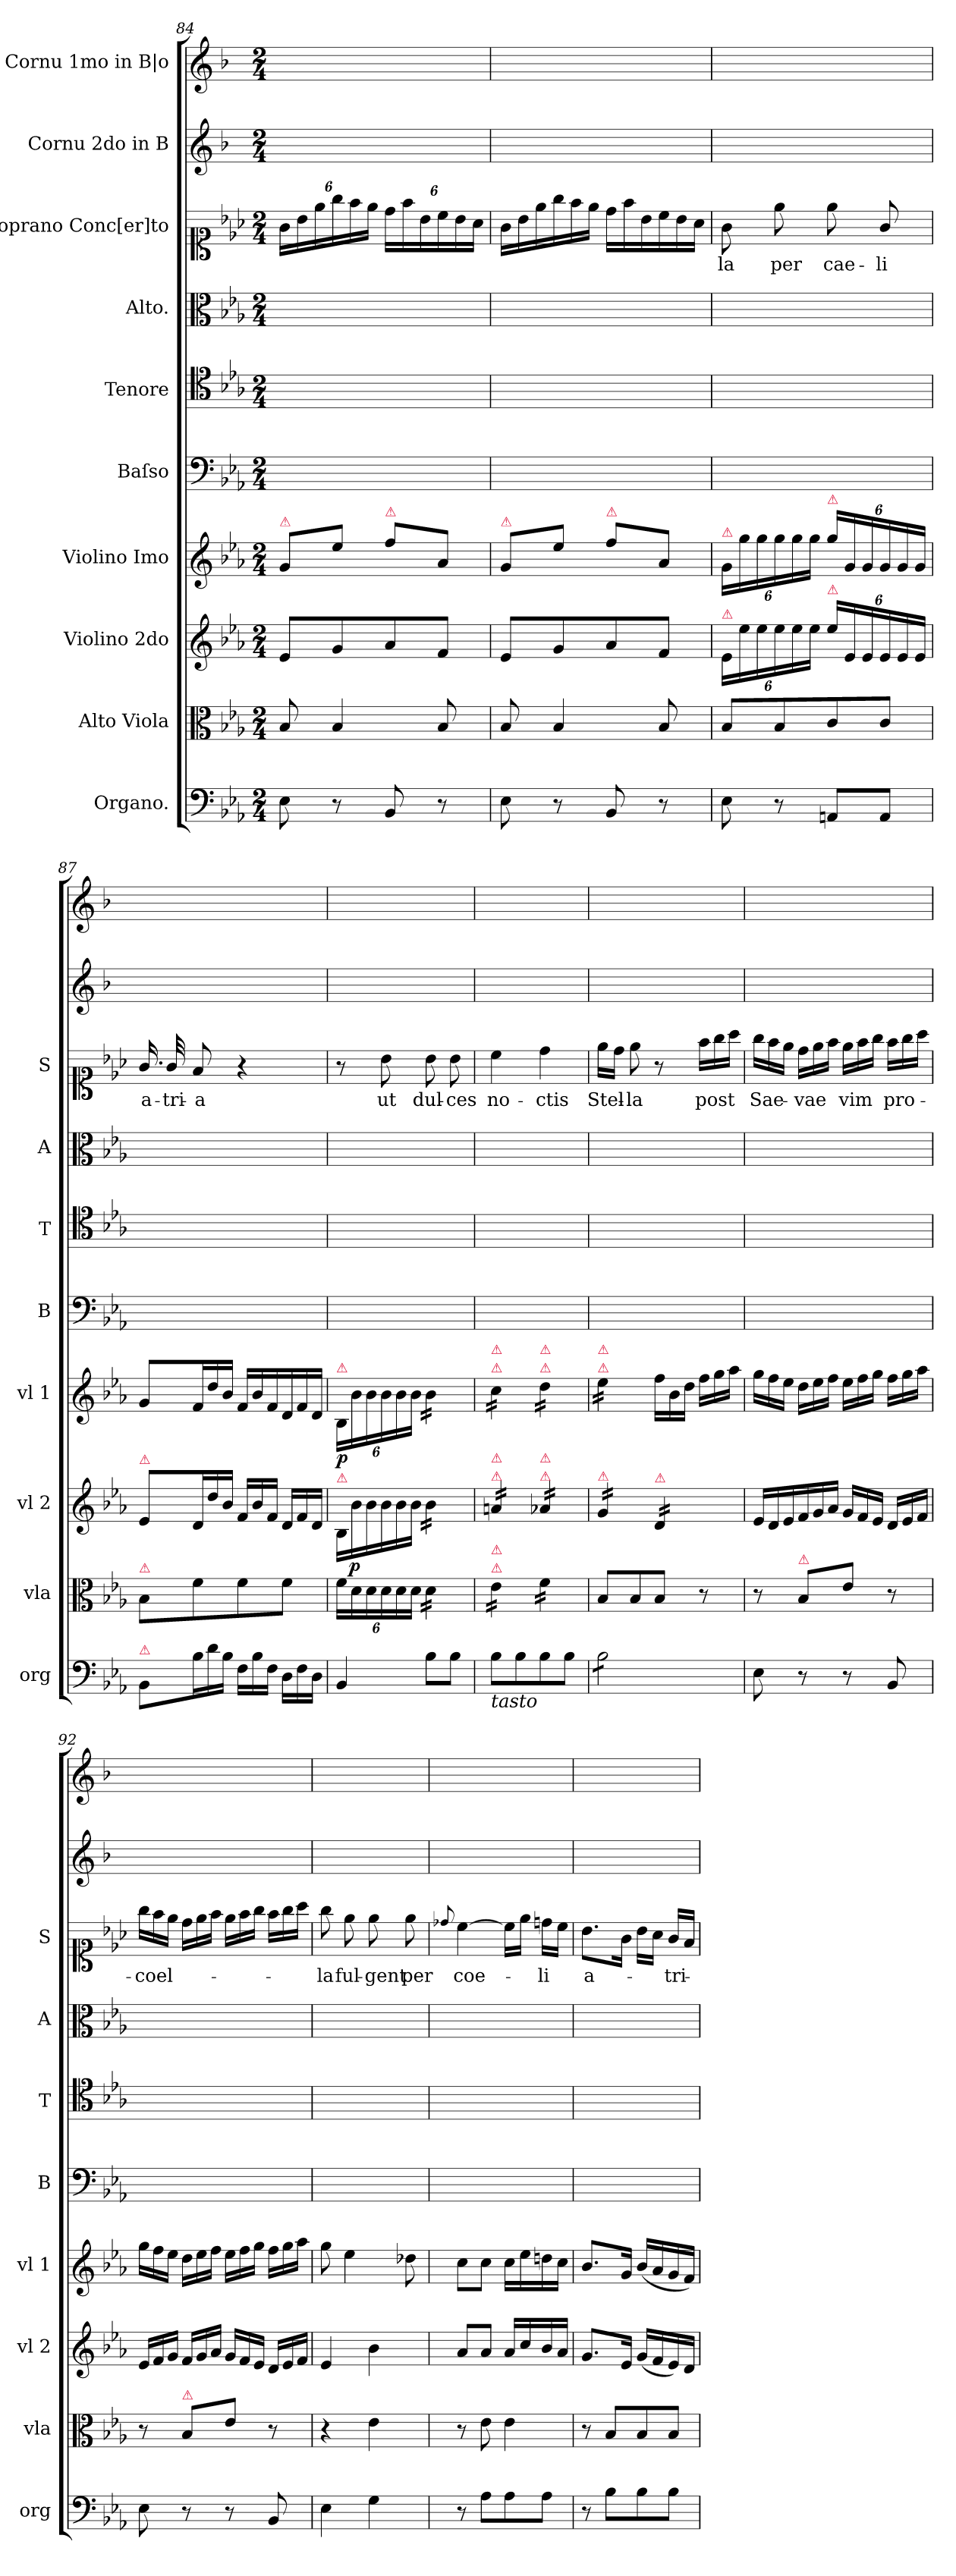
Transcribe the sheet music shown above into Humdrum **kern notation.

**kern	**dynam	**kern	**kern	**dynam	**kern	**dynam	**kern	**kern	**kern	**kern	**text	**kern	**kern
*part10	*part10	*part9	*part8	*part8	*part7	*part7	*part6	*part5	*part4	*part3	*part3	*part2	*part1
*staff10	*staff10	*staff9	*staff8	*staff8	*staff7	*staff7	*staff6	*staff5	*staff4	*staff3	*staff3	*staff2	*staff1
*I"Organo.	*	*I"Alto Viola	*I"Violino 2do	*	*I"Violino Imo	*	*I"Baſso	*I"Tenore	*I"Alto.	*I"Soprano Conc[er]to	*	*I"Cornu 2do in B	*I"Cornu 1mo in B|o
*I'org	*	*I'vla	*I'vl 2	*	*I'vl 1	*	*I'B	*I'T	*I'A	*I'S	*	*	*
*clefF4	*	*clefC3	*clefG2	*	*clefG2	*	*clefF4	*clefC4	*clefC3	*clefC1	*	*clefG2	*clefG2
*	*	*	*	*	*	*	*	*	*	*	*	*ITrd1c2	*ITrd1c2
*k[b-e-a-]	*	*k[b-e-a-]	*k[b-e-a-]	*	*k[b-e-a-]	*	*k[b-e-a-]	*k[b-e-a-]	*k[b-e-a-]	*k[b-e-a-]	*	*k[b-e-a-]	*k[b-e-a-]
*E-:	*	*E-:	*E-:	*	*E-:	*	*E-:	*E-:	*E-:	*E-:	*	*E-:	*E-:
*M2/4	*	*M2/4	*M2/4	*	*M2/4	*	*M2/4	*M2/4	*M2/4	*M2/4	*	*M2/4	*M2/4
=84	=84	=84	=84	=84	=84	=84	=84	=84	=84	=84	=84	=84	=84
!	!	!	!	!	!LO:TX:a:color=crimson:t=⚠	!	!	!	!	!	!	!	!
8E-\	.	8B-/	8e-/L	.	8g/L	.	2ryy	2ryy	2ryy	24g\LL	.	2ryy	2ryy
.	.	.	.	.	.	.	.	.	.	24b-\	.	.	.
.	.	.	.	.	.	.	.	.	.	24ee-\	.	.	.
8r	.	4B-/	8g/	.	8ee-\J	.	.	.	.	24gg\	.	.	.
.	.	.	.	.	.	.	.	.	.	24ff\	.	.	.
.	.	.	.	.	.	.	.	.	.	24ee-\JJ	.	.	.
!	!	!	!	!	!LO:TX:a:color=crimson:t=⚠	!	!	!	!	!	!	!	!
8BB-/	.	.	8a-/	.	8ff\L	.	.	.	.	24dd\LL	.	.	.
.	.	.	.	.	.	.	.	.	.	24ff\	.	.	.
.	.	.	.	.	.	.	.	.	.	24b-\	.	.	.
8r	.	8B-/	8f/J	.	8a-/J	.	.	.	.	24cc\	.	.	.
.	.	.	.	.	.	.	.	.	.	24b-\	.	.	.
.	.	.	.	.	.	.	.	.	.	24a-\JJ	.	.	.
=85	=85	=85	=85	=85	=85	=85	=85	=85	=85	=85	=85	=85	=85
*	*	*	*	*	*	*	*	*	*	*Xtuplet	*	*	*
!	!	!	!	!	!LO:TX:a:color=crimson:t=⚠	!	!	!	!	!	!	!	!
8E-\	.	8B-/	8e-/L	.	8g/L	.	2ryy	2ryy	2ryy	24g\LL	.	2ryy	2ryy
.	.	.	.	.	.	.	.	.	.	24b-\	.	.	.
.	.	.	.	.	.	.	.	.	.	24ee-\	.	.	.
8r	.	4B-/	8g/	.	8ee-\J	.	.	.	.	24gg\	.	.	.
.	.	.	.	.	.	.	.	.	.	24ff\	.	.	.
.	.	.	.	.	.	.	.	.	.	24ee-\JJ	.	.	.
!	!	!	!	!	!LO:TX:a:color=crimson:t=⚠	!	!	!	!	!	!	!	!
8BB-/	.	.	8a-/	.	8ff\L	.	.	.	.	24dd\LL	.	.	.
.	.	.	.	.	.	.	.	.	.	24ff\	.	.	.
.	.	.	.	.	.	.	.	.	.	24b-\	.	.	.
8r	.	8B-/	8f/J	.	8a-/J	.	.	.	.	24cc\	.	.	.
.	.	.	.	.	.	.	.	.	.	24b-\	.	.	.
.	.	.	.	.	.	.	.	.	.	24a-\JJ	.	.	.
=86	=86	=86	=86	=86	=86	=86	=86	=86	=86	=86	=86	=86	=86
!	!	!	!	!	!LO:TX:a:color=crimson:t=⚠	!	!	!	!	!	!	!	!
!	!	!	!LO:TX:a:color=crimson:t=⚠	!	!	!	!	!	!	!	!	!	!
8E-\	.	8B-/L	24e-/LL	.	24g/LL	.	2ryy	2ryy	2ryy	8g\	-la	2ryy	2ryy
.	.	.	24ee-\	.	24gg\	.	.	.	.	.	.	.	.
.	.	.	24ee-\	.	24gg\	.	.	.	.	.	.	.	.
8r	.	8B-/	24ee-\	.	24gg\	.	.	.	.	8ee-\	per	.	.
.	.	.	24ee-\	.	24gg\	.	.	.	.	.	.	.	.
.	.	.	24ee-/JJ	.	24gg\JJ	.	.	.	.	.	.	.	.
!	!	!	!	!	!LO:TX:a:color=crimson:t=⚠	!	!	!	!	!	!	!	!
!	!	!	!LO:TX:a:color=crimson:t=⚠	!	!	!	!	!	!	!	!	!	!
8AAn/L	.	8c/	24ee-\LL	.	24gg\LL	.	.	.	.	8ee-\	cae-	.	.
.	.	.	24e-/	.	24g/	.	.	.	.	.	.	.	.
.	.	.	24e-/	.	24g/	.	.	.	.	.	.	.	.
8AA/J	.	8c/J	24e-/	.	24g/	.	.	.	.	8g/	-li	.	.
.	.	.	24e-/	.	24g/	.	.	.	.	.	.	.	.
.	.	.	24e-/JJ	.	24g/JJ	.	.	.	.	.	.	.	.
=87	=87	=87	=87	=87	=87	=87	=87	=87	=87	=87	=87	=87	=87
!	!	!	!LO:TX:a:color=crimson:t=⚠	!	!	!	!	!	!	!	!	!	!
!	!	!LO:TX:a:color=crimson:t=⚠	!	!	!	!	!	!	!	!	!	!	!
!LO:TX:a:color=crimson:t=⚠	!	!	!	!	!	!	!	!	!	!	!	!	!
!	!LO:DY:b	!	!	!	!	!	!	!	!	!	!	!	!
8BB-/L	for	8B-/L	8e-/L	.	8g/L	.	2ryy	2ryy	2ryy	16.g/	a-	2ryy	2ryy
.	.	.	.	.	.	.	.	.	.	32g/	-tri-	.	.
*Xtuplet	*	*	*Xtuplet	*	*Xtuplet	*	*	*	*	*	*	*	*
!	!	!	!	!LO:DY:b	!	!LO:DY:b	!	!	!	!	!	!	!
24B-\L	.	8f\	24d/L	fo..	24f/L	fo	.	.	.	8f/	-a	.	.
24d\	.	.	24dd\	.	24dd/	.	.	.	.	.	.	.	.
24B-\JJ	.	.	24b-\JJ	.	24b-/JJ	.	.	.	.	.	.	.	.
24F\LL	.	8f\	24f/LL	.	24f/LL	.	.	.	.	4r	.	.	.
24B-\	.	.	24b-/	.	24b-/	.	.	.	.	.	.	.	.
24F\JJ	.	.	24f/JJ	.	24f/	.	.	.	.	.	.	.	.
24D\LL	.	8f\J	24d/LL	.	24d/	.	.	.	.	.	.	.	.
24F\	.	.	24f/	.	24f/	.	.	.	.	.	.	.	.
24D\JJ	.	.	24d/JJ	.	24d/JJ	.	.	.	.	.	.	.	.
=88	=88	=88	=88	=88	=88	=88	=88	=88	=88	=88	=88	=88	=88
*	*	*	*	*	*tuplet	*	*	*	*	*	*	*	*
!	!	!	!	!	!LO:TX:a:color=crimson:t=⚠	!	!	!	!	!	!	!	!
!	!	!	!LO:TX:a:color=crimson:t=⚠	!	!	!	!	!	!	!	!	!	!
4BB-/	.	24f\LL	24B-/LL	.	24B-/LL	p	2ryy	2ryy	2ryy	8r	.	2ryy	2ryy
!	!	!	!	!LO:DY:b	!	!	!	!	!	!	!	!	!
.	.	24d\	24b-\	p	24b-\	.	.	.	.	.	.	.	.
.	.	24d\	24b-\	.	24b-\	.	.	.	.	.	.	.	.
.	.	24d\	24b-\	.	24b-\	.	.	.	.	8b-\	ut	.	.
.	.	24d\	24b-\	.	24b-\	.	.	.	.	.	.	.	.
.	.	24d\JJ	24b-\JJ	.	24b-\JJ	.	.	.	.	.	.	.	.
!	!	!	!	!	!LO:TX:a:color=crimson:t=⚠	!	!	!	!	!	!	!	!
!	!	!	!	!	!LO:TX:a:color=crimson:t=⚠	!	!	!	!	!	!	!	!
!	!	!	!LO:TX:a:color=crimson:t=⚠	!	!	!	!	!	!	!	!	!	!
!	!	!	!LO:TX:a:color=crimson:t=⚠	!	!	!	!	!	!	!	!	!	!
!	!	!LO:TX:a:color=crimson:t=⚠	!	!	!	!	!	!	!	!	!	!	!
!	!	!LO:TX:a:color=crimson:t=⚠	!	!	!	!	!	!	!	!	!	!	!
!	!LO:DY:b	!	!	!	!	!	!	!	!	!	!	!	!
*	*	*tremolo	*	*	*	*	*	*	*	*	*	*	*
*	*	*	*tremolo	*	*	*	*	*	*	*	*	*	*
*	*	*	*	*	*tremolo	*	*	*	*	*	*	*	*
8B-\L	pia	16d\LL	16b-\LL	.	16b-\LL	.	.	.	.	8b-\	dul-	.	.
.	.	16d\	16b-\	.	16b-\	.	.	.	.	.	.	.	.
8B-\J	.	16d\	16b-\	.	16b-\	.	.	.	.	8b-\	-ces	.	.
.	.	16d\JJ	16b-\JJ	.	16b-\JJ	.	.	.	.	.	.	.	.
=89	=89	=89	=89	=89	=89	=89	=89	=89	=89	=89	=89	=89	=89
!	!	!	!	!	!LO:TX:a:color=crimson:t=⚠	!	!	!	!	!	!	!	!
!	!	!	!	!	!LO:TX:a:color=crimson:t=⚠	!	!	!	!	!	!	!	!
!	!	!	!LO:TX:a:color=crimson:t=⚠	!	!	!	!	!	!	!	!	!	!
!	!	!	!LO:TX:a:color=crimson:t=⚠	!	!	!	!	!	!	!	!	!	!
!	!	!LO:TX:a:color=crimson:t=⚠	!	!	!	!	!	!	!	!	!	!	!
!	!	!LO:TX:a:color=crimson:t=⚠	!	!	!	!	!	!	!	!	!	!	!
!LO:TX:b:i:t=tasto	!	!	!	!	!	!	!	!	!	!	!	!	!
8B-\L	.	16e-\LL	16an/LL	.	16cc\LL	.	2ryy	2ryy	2ryy	4cc\	no-	2ryy	2ryy
.	.	16e-\	16an/	.	16cc\	.	.	.	.	.	.	.	.
8B-\	.	16e-\	16an/	.	16cc\	.	.	.	.	.	.	.	.
.	.	16e-\JJ	16an/JJ	.	16cc\JJ	.	.	.	.	.	.	.	.
!	!	!	!	!	!LO:TX:a:color=crimson:t=⚠	!	!	!	!	!	!	!	!
!	!	!	!	!	!LO:TX:a:color=crimson:t=⚠	!	!	!	!	!	!	!	!
!	!	!	!LO:TX:a:color=crimson:t=⚠	!	!	!	!	!	!	!	!	!	!
!	!	!	!LO:TX:a:color=crimson:t=⚠	!	!	!	!	!	!	!	!	!	!
8B-\	.	16f\LL	16a-X/LL	.	16dd\LL	.	.	.	.	4dd\	-ctis	.	.
.	.	16f\	16a-X/	.	16dd\	.	.	.	.	.	.	.	.
8B-\J	.	16f\	16a-X/	.	16dd\	.	.	.	.	.	.	.	.
.	.	16f\JJ	16a-X/JJ	.	16dd\JJ	.	.	.	.	.	.	.	.
*	*	*Xtremolo	*	*	*	*	*	*	*	*	*	*	*
=90	=90	=90	=90	=90	=90	=90	=90	=90	=90	=90	=90	=90	=90
!	!	!	!	!	!LO:TX:a:color=crimson:t=⚠	!	!	!	!	!	!	!	!
!	!	!	!	!	!LO:TX:a:color=crimson:t=⚠	!	!	!	!	!	!	!	!
!	!	!	!LO:TX:a:color=crimson:t=⚠	!	!	!	!	!	!	!	!	!	!
*tremolo	*	*	*	*	*	*	*	*	*	*	*	*	*
8B-\L	.	8B-/L	16g/LL	.	16ee-\LL	.	2ryy	2ryy	2ryy	16ee-\LL	Stel-	2ryy	2ryy
.	.	.	16g/	.	16ee-\	.	.	.	.	16dd\JJ	.	.	.
8B-\	.	8B-/	16g/	.	16ee-\	.	.	.	.	8ee-\	-la	.	.
.	.	.	16g/JJ	.	16ee-\JJ	.	.	.	.	.	.	.	.
*	*	*	*	*	*Xtremolo	*	*	*	*	*	*	*	*
*	*	*	*	*	*Xtuplet	*	*	*	*	*	*	*	*
!	!	!	!LO:TX:a:color=crimson:t=⚠	!	!	!	!	!	!	!	!	!	!
8B-\	.	8B-/J	16d/LL	.	24ff\LL	.	.	.	.	8r	.	.	.
.	.	.	.	.	24b-\	.	.	.	.	.	.	.	.
.	.	.	16d/	.	.	.	.	.	.	.	.	.	.
.	.	.	.	.	24dd\JJ	.	.	.	.	.	.	.	.
8B-\J	.	8r	16d/	.	24ff\LL	.	.	.	.	24ff\LL	post	.	.
*Xtremolo	*	*	*	*	*	*	*	*	*	*	*	*	*
.	.	.	.	.	24gg\	.	.	.	.	24gg\	.	.	.
.	.	.	16d/JJ	.	.	.	.	.	.	.	.	.	.
*	*	*	*Xtremolo	*	*	*	*	*	*	*	*	*	*
.	.	.	.	.	24aa-\JJ	.	.	.	.	24aa-\JJ	.	.	.
=91	=91	=91	=91	=91	=91	=91	=91	=91	=91	=91	=91	=91	=91
8E-\	.	8r	24e-/LL	.	24gg\LL	.	2ryy	2ryy	2ryy	24gg\LL	Sae-	2ryy	2ryy
.	.	.	24d/	.	24ff\	.	.	.	.	24ff\	.	.	.
.	.	.	24e-/	.	24ee-\JJ	.	.	.	.	24ee-\JJ	.	.	.
!	!	!LO:TX:a:color=crimson:t=⚠	!	!	!	!	!	!	!	!	!	!	!
8r	.	8B-/L	24f/	.	24dd\LL	.	.	.	.	24dd\LL	-vae	.	.
.	.	.	24g/	.	24ee-\	.	.	.	.	24ee-\	.	.	.
.	.	.	24a-/JJ	.	24ff\JJ	.	.	.	.	24ff\JJ	.	.	.
8r	.	8e-\J	24g/LL	.	24ee-\LL	.	.	.	.	24ee-\LL	vim	.	.
.	.	.	24f/	.	24ff\	.	.	.	.	24ff\	.	.	.
.	.	.	24e-/JJ	.	24gg\JJ	.	.	.	.	24gg\JJ	.	.	.
8BB-/	.	8r	24d/LL	.	24ff\LL	.	.	.	.	24ff\LL	pro-	.	.
.	.	.	24e-/	.	24gg\	.	.	.	.	24gg\	.	.	.
.	.	.	24f/JJ	.	24aa-\JJ	.	.	.	.	24aa-\JJ	.	.	.
=92	=92	=92	=92	=92	=92	=92	=92	=92	=92	=92	=92	=92	=92
8E-\	.	8r	24e-/LL	.	24gg\LL	.	2ryy	2ryy	2ryy	24gg\LL	-coel-	2ryy	2ryy
.	.	.	24f/	.	24ff\	.	.	.	.	24ff\	.	.	.
.	.	.	24g/JJ	.	24ee-\JJ	.	.	.	.	24ee-\JJ	.	.	.
!	!	!LO:TX:a:color=crimson:t=⚠	!	!	!	!	!	!	!	!	!	!	!
8r	.	8B-/L	24f/LL	.	24dd\LL	.	.	.	.	24dd\LL	.	.	.
.	.	.	24g/	.	24ee-\	.	.	.	.	24ee-\	.	.	.
.	.	.	24a-/JJ	.	24ff\JJ	.	.	.	.	24ff\JJ	.	.	.
8r	.	8e-\J	24g/LL	.	24ee-\LL	.	.	.	.	24ee-\LL	.	.	.
.	.	.	24f/	.	24ff\	.	.	.	.	24ff\	.	.	.
.	.	.	24e-/JJ	.	24gg\JJ	.	.	.	.	24gg\JJ	.	.	.
8BB-/	.	8r	24d/LL	.	24ff\LL	.	.	.	.	24ff\LL	.	.	.
.	.	.	24e-/	.	24gg\	.	.	.	.	24gg\	.	.	.
.	.	.	24f/JJ	.	24aa-\JJ	.	.	.	.	24aa-\JJ	.	.	.
=93	=93	=93	=93	=93	=93	=93	=93	=93	=93	=93	=93	=93	=93
4E-\	.	4r	4e-/	.	8gg\	.	2ryy	2ryy	2ryy	8gg\	-la	2ryy	2ryy
.	.	.	.	.	4ee-\	.	.	.	.	8ee-\	ful-	.	.
4G\	.	4e-\	4b-\	.	.	.	.	.	.	8ee-\	-gent	.	.
.	.	.	.	.	8dd-X\	.	.	.	.	8ee-\	per	.	.
=94	=94	=94	=94	=94	=94	=94	=94	=94	=94	=94	=94	=94	=94
.	.	.	.	.	.	.	.	.	.	8qqdd-X/	.	.	.
8r	.	8r	8a-/L	.	8cc\L	.	2ryy	2ryy	2ryy	[4cc\	coe-	2ryy	2ryy
8A-\L	.	8e-\	8a-/J	.	8cc\J	.	.	.	.	.	.	.	.
8A-\	.	4e-\	16a-/LL	.	16cc\LL	.	.	.	.	16cc\LL]	.	.	.
.	.	.	16cc/	.	16ee-\	.	.	.	.	16ee-\JJ	.	.	.
8A-\J	.	.	16b-/	.	16ddn\	.	.	.	.	16ddn\LL	-li	.	.
.	.	.	16a-/JJ	.	16cc\JJ	.	.	.	.	16cc\JJ	.	.	.
=95	=95	=95	=95	=95	=95	=95	=95	=95	=95	=95	=95	=95	=95
8r	.	8r	8.g/L	.	8.b-/L	.	2ryy	2ryy	2ryy	8.b-\L	a-	2ryy	2ryy
8B-\L	.	8B-/L	.	.	.	.	.	.	.	.	.	.	.
.	.	.	16e-/Jk	.	16g/Jk	.	.	.	.	16g\Jk	.	.	.
8B-\	.	8B-/	(<16g/LL	.	(<16b-/LL	.	.	.	.	16b-\LL	.	.	.
.	.	.	16f/	.	16a-/	.	.	.	.	16a-\JJ	.	.	.
8B-\J	.	8B-/J	16e-/)	.	16g/	.	.	.	.	16g/LL	-tri-	.	.
.	.	.	16d/JJ	.	16f/JJ)	.	.	.	.	16f/JJ	.	.	.
=	=	=	=	=	=	=	=	=	=	=	=	=	=
*-	*-	*-	*-	*-	*-	*-	*-	*-	*-	*-	*-	*-	*-
